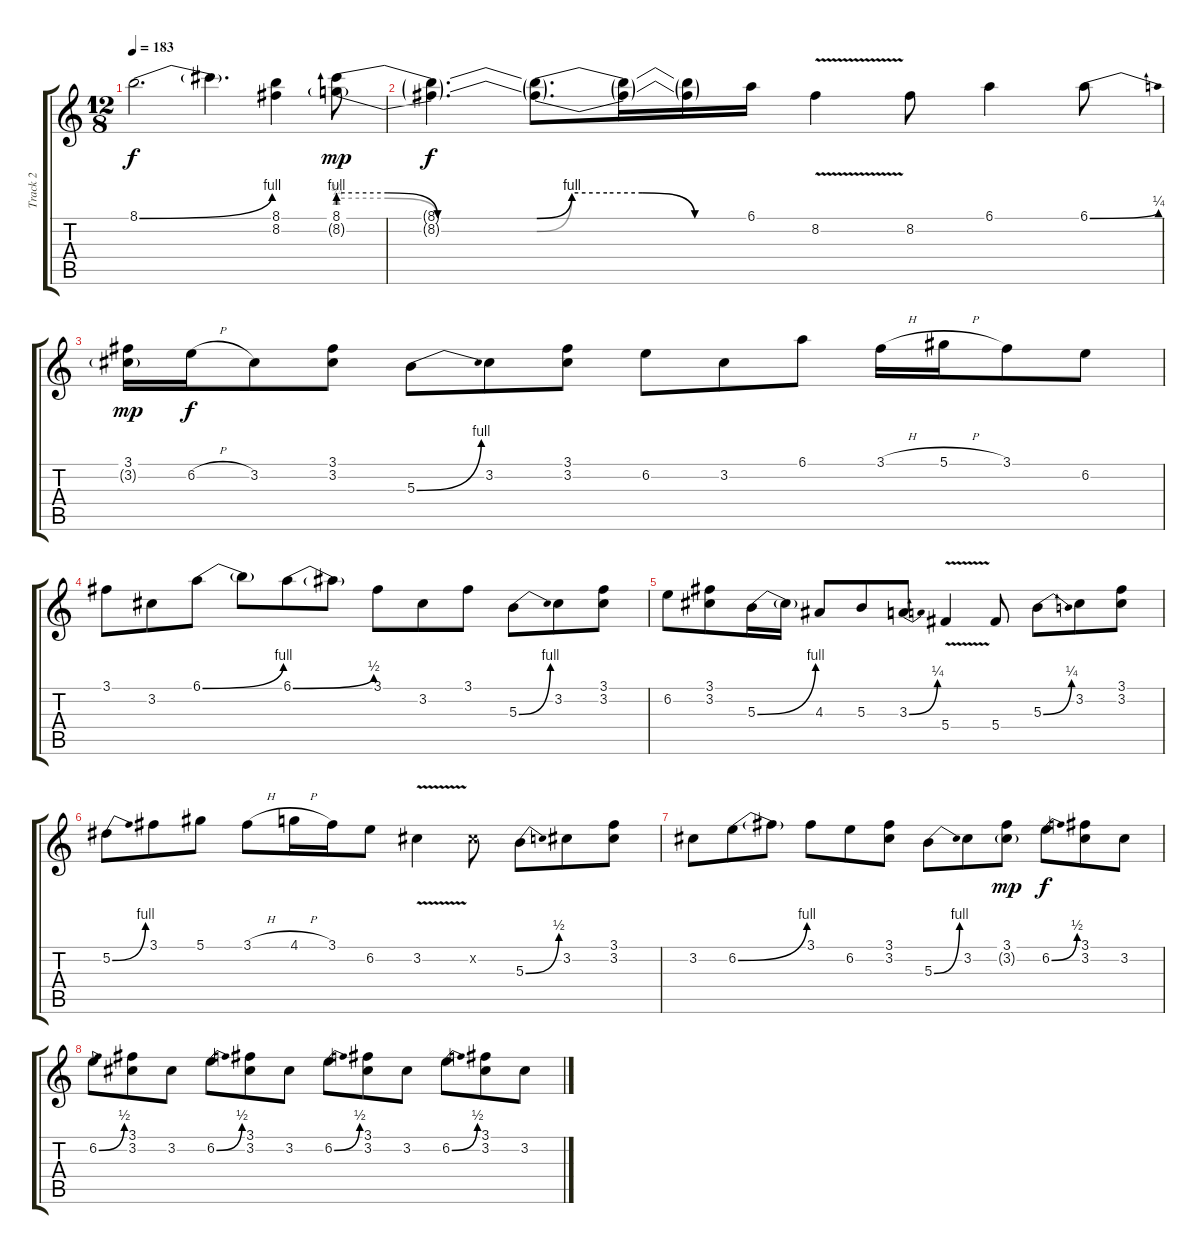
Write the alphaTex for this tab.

\track ("Track 2" "Track 2") {instrument overdrivenguitar}
\staff {score tabs}
\tuning (Eb4 Bb3 Gb3 Db3 Ab2 Eb2) {hide}
\ts (12 8)
\tempo 183
\clef g2
\ks c
8.1{be (bend 0 0 60 4)}.2{d dy f} 8.1{t}.4{d} (8.1 8.2).4 (8.1{be (custom 0 4 15 4 30 0 60 0)} 8.2{be (custom 0 3 15 3 30 0 60 0) g}).8{dy mp} |
(8.1{t} 8.2{t}).4{d dy f} (8.1{be (custom 0 0 10 4 20 4 30 4 45 0 60 0) t} 8.2{be (custom 0 0 10 4 20 4 30 4 45 0 60 0) t}).8{d} (8.1{t} 8.2{t}).16 (8.1{t} 8.2{t}).16 6.1.16 8.2{v}.4 8.2.8 6.1.4 6.1{be (bend 0 0 60 1)}.8 |
(3.1 3.2{g}).16{dy mp} 6.2{h}.16{dy f} 3.2.8 (3.1 3.2).8 5.3{be (bend 0 0 60 4)}.8 3.2.8 (3.1 3.2).8 6.2.8 3.2.8 6.1.8 3.1{h}.16 5.1{h}.16 3.1.8 6.2.8 |
3.1.8 3.2.8 6.1{be (bend 0 0 60 4)}.8 6.1{t}.8 6.1{be (bend 0 0 60 2)}.8 6.1{t}.8 3.1.8 3.2.8 3.1.8 5.3{be (bend 0 0 60 4)}.8 3.2.8 (3.1 3.2).8 |
6.2.8 (3.1 3.2).8 5.3{be (bend 0 0 60 4)}.16 5.3{t}.16 4.3.8 5.3.8 3.3{be (bend 0 0 60 1)}.8 5.4{v}.4 5.4.8 5.3{be (bend 0 0 60 1)}.8 3.2.8 (3.1 3.2).8 |
5.2{be (bend 0 0 60 4)}.8 3.1.8 5.1.8 3.1{h}.8 4.1{h}.16 3.1.16 6.2.8 3.2{v}.4 3.2{x}.8 5.3{be (bend 0 0 60 2)}.8 3.2.8 (3.1 3.2).8 |
3.2.8 6.2{be (bend 0 0 60 4)}.8 6.2{t}.8 3.1.8 6.2.8 (3.1 3.2).8 5.3{be (bend 0 0 60 4)}.8 3.2.8 (3.1 3.2{g}).8{dy mp} 6.2{be (bend 0 0 60 2)}.8{dy f} (3.1 3.2).8 3.2.8 |
6.2{be (bend 0 0 60 2)}.8 (3.1 3.2).8 3.2.8 6.2{be (bend 0 0 60 2)}.8 (3.1 3.2).8 3.2.8 6.2{be (bend 0 0 60 2)}.8 (3.1 3.2).8 3.2.8 6.2{be (bend 0 0 60 2)}.8 (3.1 3.2).8 3.2.8
